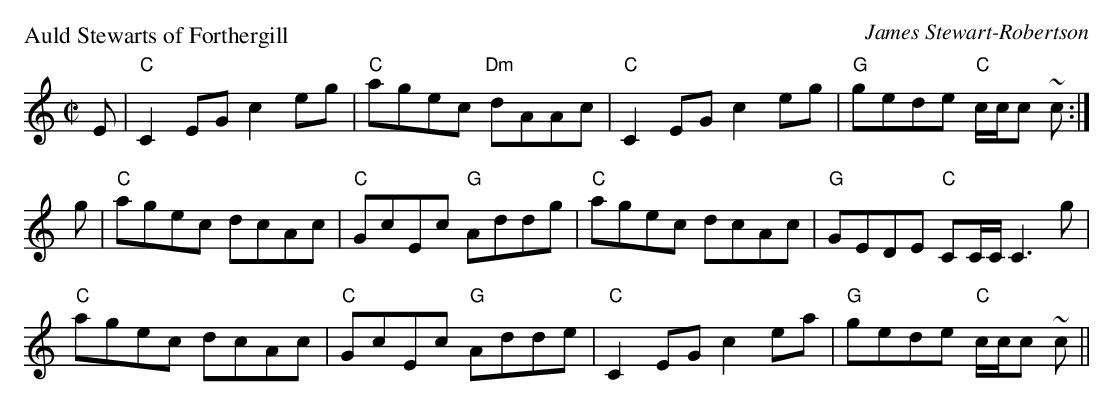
X:1
P: Auld Stewarts of Forthergill
M: C|
L: 1/8
C: James Stewart-Robertson
K: C
E|"C"C2EG c2eg|"C"agec "Dm"dAAc|"C"C2EG c2eg|"G"gede "C"c/c/c ~c:|
g|"C"agec dcAc|"C"GcEc "G"Addg|"C"agec dcAc|"G"GEDE "C"CC/C/ C3g|
"C"agec dcAc|"C"GcEc "G"Adde|"C"C2EG c2ea|"G"gede "C"c/c/c ~c||
